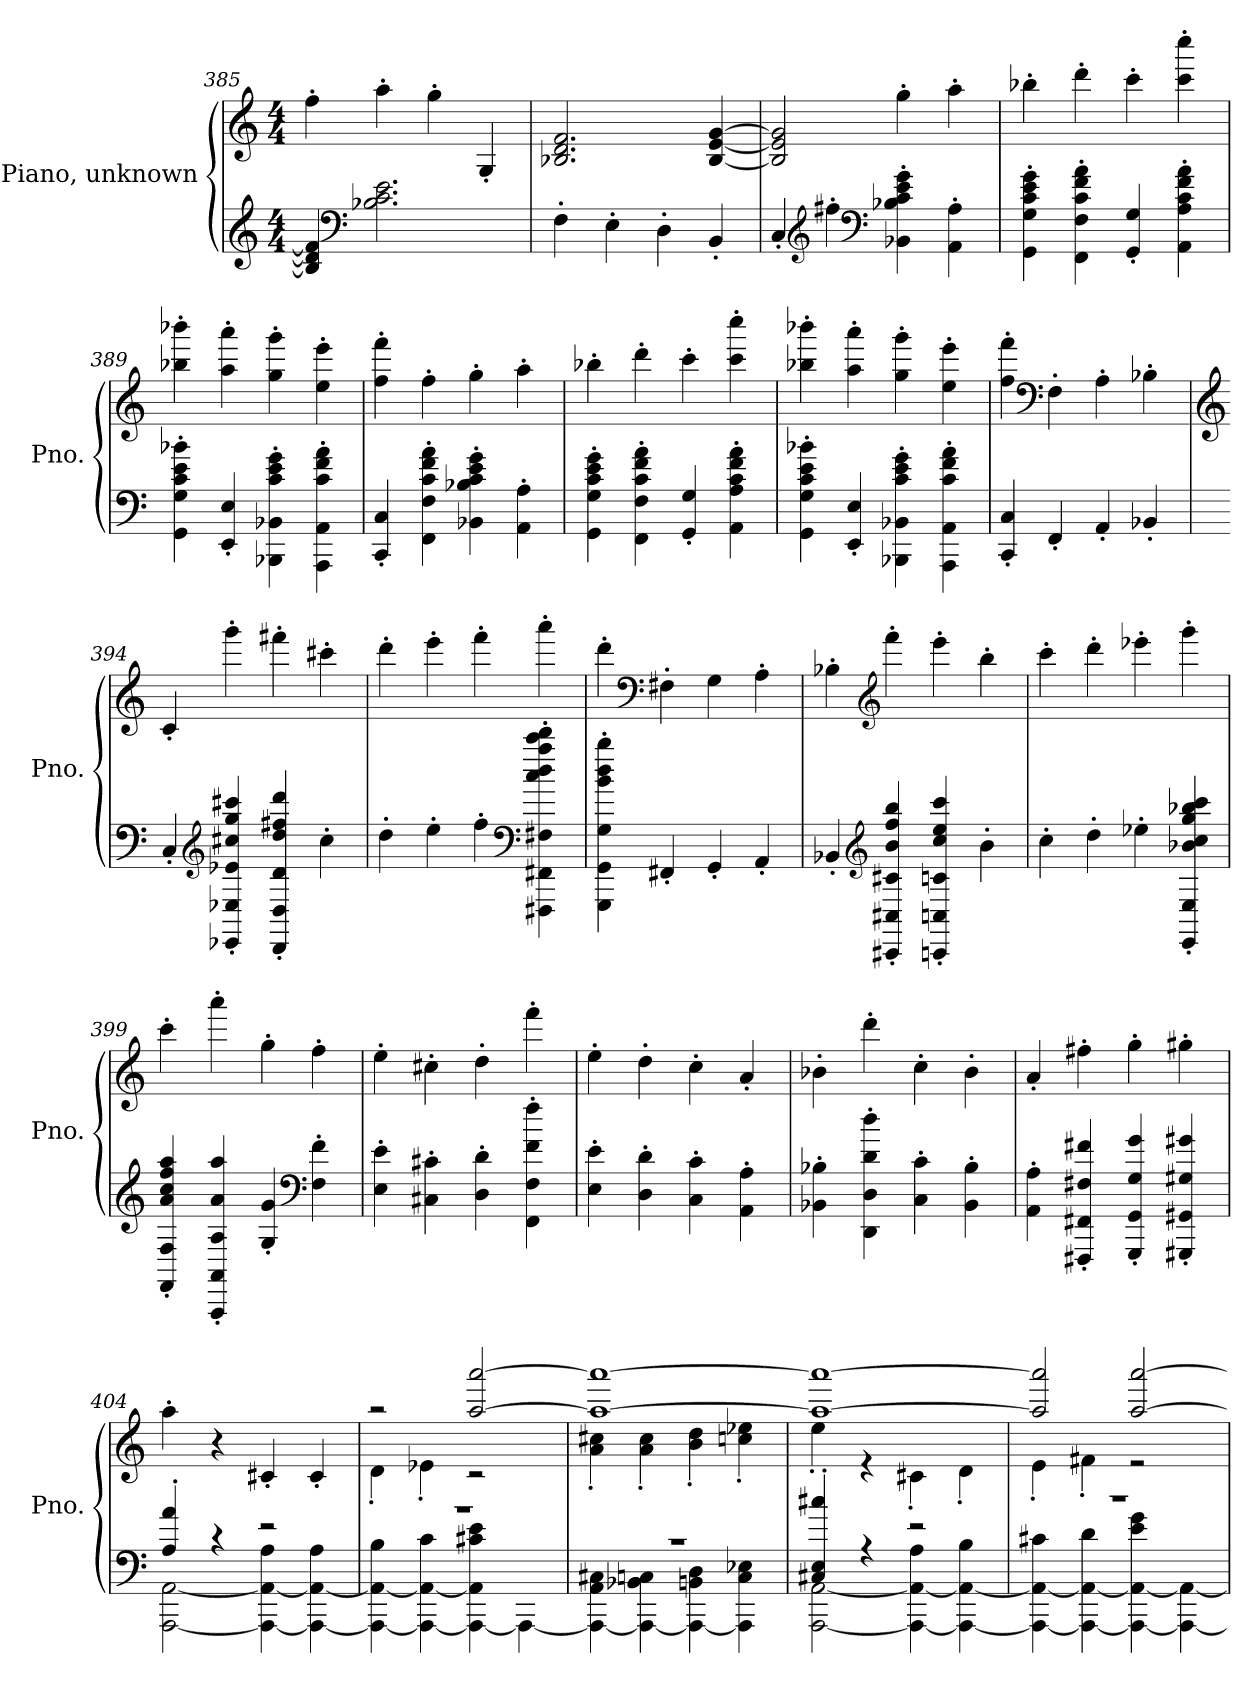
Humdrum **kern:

**kern	**kern
*part1	*part1
*staff2	*staff1
*I"Piano, unknown	*
*I'Pno.	*
*clefG2	*clefG2
*k[]	*k[]
*M4/4	*M4/4
=385	=385
4B-/] 4d/] 4f/]	4ff'\
*clefF4	*
2.B-X\ 2.c\ 2.e\	4aa'\
.	4gg'\
.	4G'/
=386	=386
4F'\	2.B-X/ 2.d/ 2.f/
4E'\	.
4D'\	.
4BB'/	[4B-/ [4e/ [4g/
=387	=387
4C'/	2B-/] 2e/] 2g/]
*clefG2	*
4ff#X'\	.
*clefF4	*
4BB-X\' 4B-X\' 4c\' 4e\' 4g\'	4gg'\
4AA\' 4A\'	4aa'\
=388	=388
4GG\' 4G\' 4c\' 4e\' 4g\'	4bb-X'\
4FF\' 4F\' 4c\' 4f\' 4a\'	4ddd'\
4GG/' 4G/'	4ccc'\
4AA\' 4A\' 4c\' 4f\' 4a\'	4ccc\' 4cccc\'
!!LO:LB:g=z
=389	=389
4GG\' 4G\' 4c\' 4e\' 4b-X\'	4bb-X\' 4bbb-X\'
4EE/' 4E/'	4aa\' 4aaa\'
4BBB-X\' 4BB-X\' 4c\' 4e\' 4g\'	4gg\' 4ggg\'
4AAA\' 4AA\' 4c\' 4f\' 4a\'	4ee\' 4eee\'
=390	=390
4CC/' 4C/'	4ff\' 4fff\'
4FF\' 4F\' 4c\' 4f\' 4a\'	4ff'\
4BB-X\' 4B-X\' 4c\' 4e\' 4g\'	4gg'\
4AA\' 4A\'	4aa'\
=391	=391
4GG\' 4G\' 4c\' 4e\' 4g\'	4bb-X'\
4FF\' 4F\' 4c\' 4f\' 4a\'	4ddd'\
4GG/' 4G/'	4ccc'\
4AA\' 4A\' 4c\' 4f\' 4a\'	4ccc\' 4cccc\'
=392	=392
4GG\' 4G\' 4c\' 4e\' 4b-X\'	4bb-X\' 4bbb-X\'
4EE/' 4E/'	4aa\' 4aaa\'
4BBB-X\' 4BB-X\' 4c\' 4e\' 4g\'	4gg\' 4ggg\'
4AAA\' 4AA\' 4c\' 4f\' 4a\'	4ee\' 4eee\'
=393	=393
4CC/' 4C/'	4ff\' 4fff\'
*	*clefF4
4FF'/	4F'\
4AA'/	4A'\
4BB-X'/	4B-X'\
=394	=394
*	*clefG2
4C'/	4c'/
*clefG2	*
4EE-X/' 4E-X/' 4e-X/' 4cc#X/' 4gg/' 4ccc#X/'	4ggg'\
4DD/' 4D/' 4d/' 4dd/' 4ff#X/' 4ddd/'	4fff#X'\
4cc#'\	4ccc#X'\
!!LO:LB:g=z
=395	=395
4dd'\	4ddd'\
4ee'\	4eee'\
4ff'\	4fff'\
*clefF4	*
4FFF#X\' 4FF#X\' 4F#X\' 4cc\' 4dd\' 4aa\' 4ccc\' 4ddd\'	4aaa'\
=396	=396
4GGG\' 4GG\' 4G\' 4b\' 4dd\' 4bb\'	4ddd'\
*	*clefF4
4FF#X'/	4F#X'\
4GG'/	4G\
4AA'/	4A'\
=397	=397
4BB-X'/	4B-X'\
*clefG2	*clefG2
4CC#X/' 4C#X/' 4c#X/' 4b/' 4ff/' 4bb/'	4fff'\
4CCn/' 4Cn/' 4cn/' 4cc/' 4ee/' 4ccc/'	4eee'\
4b'\	4bb'\
=398	=398
4cc'\	4ccc'\
4dd'\	4ddd'\
4ee-X'\	4eee-X'\
4EE/' 4E/' 4b-X/' 4cc/' 4gg/' 4bb-X/' 4ccc/'	4ggg'\
=399	=399
4FF/' 4F/' 4a/' 4cc/' 4ff/' 4aa/'	4ccc'\
4AAA/' 4AA/' 4A/' 4a/' 4aa/'	4aaa'\
4G/' 4g/'	4gg'\
*clefF4	*
4F\' 4f\'	4ff'\
!!LO:LB:g=z
=400	=400
4E\' 4e\'	4ee'\
4C#X\' 4c#X\'	4cc#X'\
4D\' 4d\'	4dd'\
4FF\' 4F\' 4f\' 4ff\'	4fff'\
=401	=401
4E\' 4e\'	4ee'\
4D\' 4d\'	4dd'\
4C\' 4c\'	4cc'\
4AA\' 4A\'	4a'/
=402	=402
4BB-X\' 4B-X\'	4b-X'\
4DD\' 4D\' 4d\' 4dd\'	4ddd'\
4C\' 4c\'	4cc'\
4BB-\' 4B-\'	4b-'\
=403	=403
4AA\' 4A\'	4a'/
4FFF#X/' 4FF#X/' 4F#X/' 4f#X/'	4ff#X'\
4GGG/' 4GG/' 4G/' 4g/'	4gg'\
4GGG#X/' 4GG#X/' 4G#X/' 4g#X/'	4gg#X'\
=404	=404
*^	*
4A/' 4a/'	[2AAA\ [2AA\	4aa'\
4r	.	4r
2r	4AAA\_ 4AA\_ 4A\	4c#X'/
.	4AAA\_ 4AA\_ 4A\	4c#'/
=405	=405	=405
*	*	*^
1r	4AAA\_ 4AA\_ 4B\	2r	4d'\
.	4AAA\_ 4AA\_ 4c\	.	4e-X'\
.	4AAA\_ 4AA\] 4c#X\ 4e\	[2aa/ [2aaa/	2r
.	4AAA\_	.	.
!!LO:LB:g=z	!!
=406	=406	=406	=406
1r	4AAA\_ 4AA\ 4C#X\	1aa_ 1aaa_	4a\' 4cc#X\'
.	4AAA\_ 4BB-X\ 4Cn\	.	4a\' 4cc#\'
.	4AAA\_ 4BBn\ 4D\	.	4b\' 4dd\'
.	4AAA\] 4C\ 4E-X\	.	4ccn\' 4ee-X\'
=407	=407	=407	=407
4C#X/' 4E/' 4cc#X/'	[2AAA\ [2AA\	1aa_ 1aaa_	4ee'\
4r	.	.	4r
2r	4AAA\_ 4AA\_ 4A\	.	4c#X'\
.	4AAA\_ 4AA\_ 4B\	.	4d'\
=408	=408	=408	=408
1r	4AAA\_ 4AA\_ 4c#X\	2aa/] 2aaa/]	4e'\
.	4AAA\_ 4AA\_ 4d\	.	4f#X'\
.	4AAA\_ 4AA\_ 4e\ 4g\	[2aa/ [2aaa/	2r
.	4AAA\_ 4AA\_	.	.
*v	*v	*	*
*	*v	*v
=	=
*-	*-
